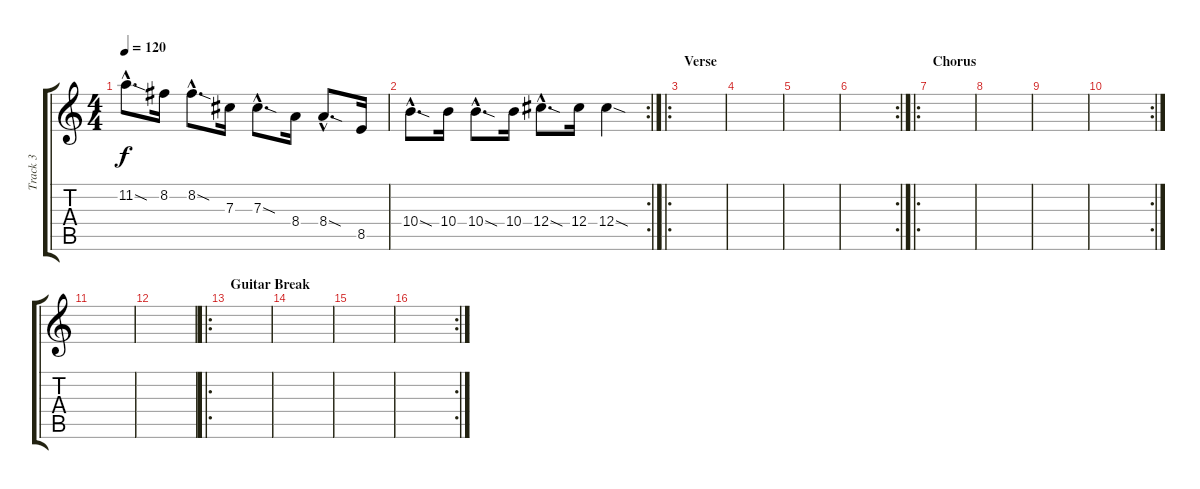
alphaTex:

\track ("Track 3" "Track 3") {instrument overdrivenguitar}
\staff {score tabs}
\tuning (Eb4 Bb3 Gb3 Db3 Ab2 Eb2) {hide}
\ts (4 4)
\tempo 120
\clef g2
\ks c
11.2{sod hac}.8{d dy f} 8.2.16 8.2{sod hac}.8{d} 7.3.16 7.3{sod hac}.8{d} 8.4.16 8.4{sod hac}.8{d} 8.5.16 |
\rc 2
10.4{sod hac}.8{d} 10.4.16 10.4{sod hac}.8{d} 10.4.16 12.4{sod hac}.8{d} 12.4.16 12.4{sod}.4 |
\ro
\section ("" "Verse")
|
|
|
\rc 2
|
\ro
\section ("" "Chorus")
|
|
|
\rc 2
|
|
|
\ro
\section ("" "Guitar Break")
|
|
|
\rc 2
